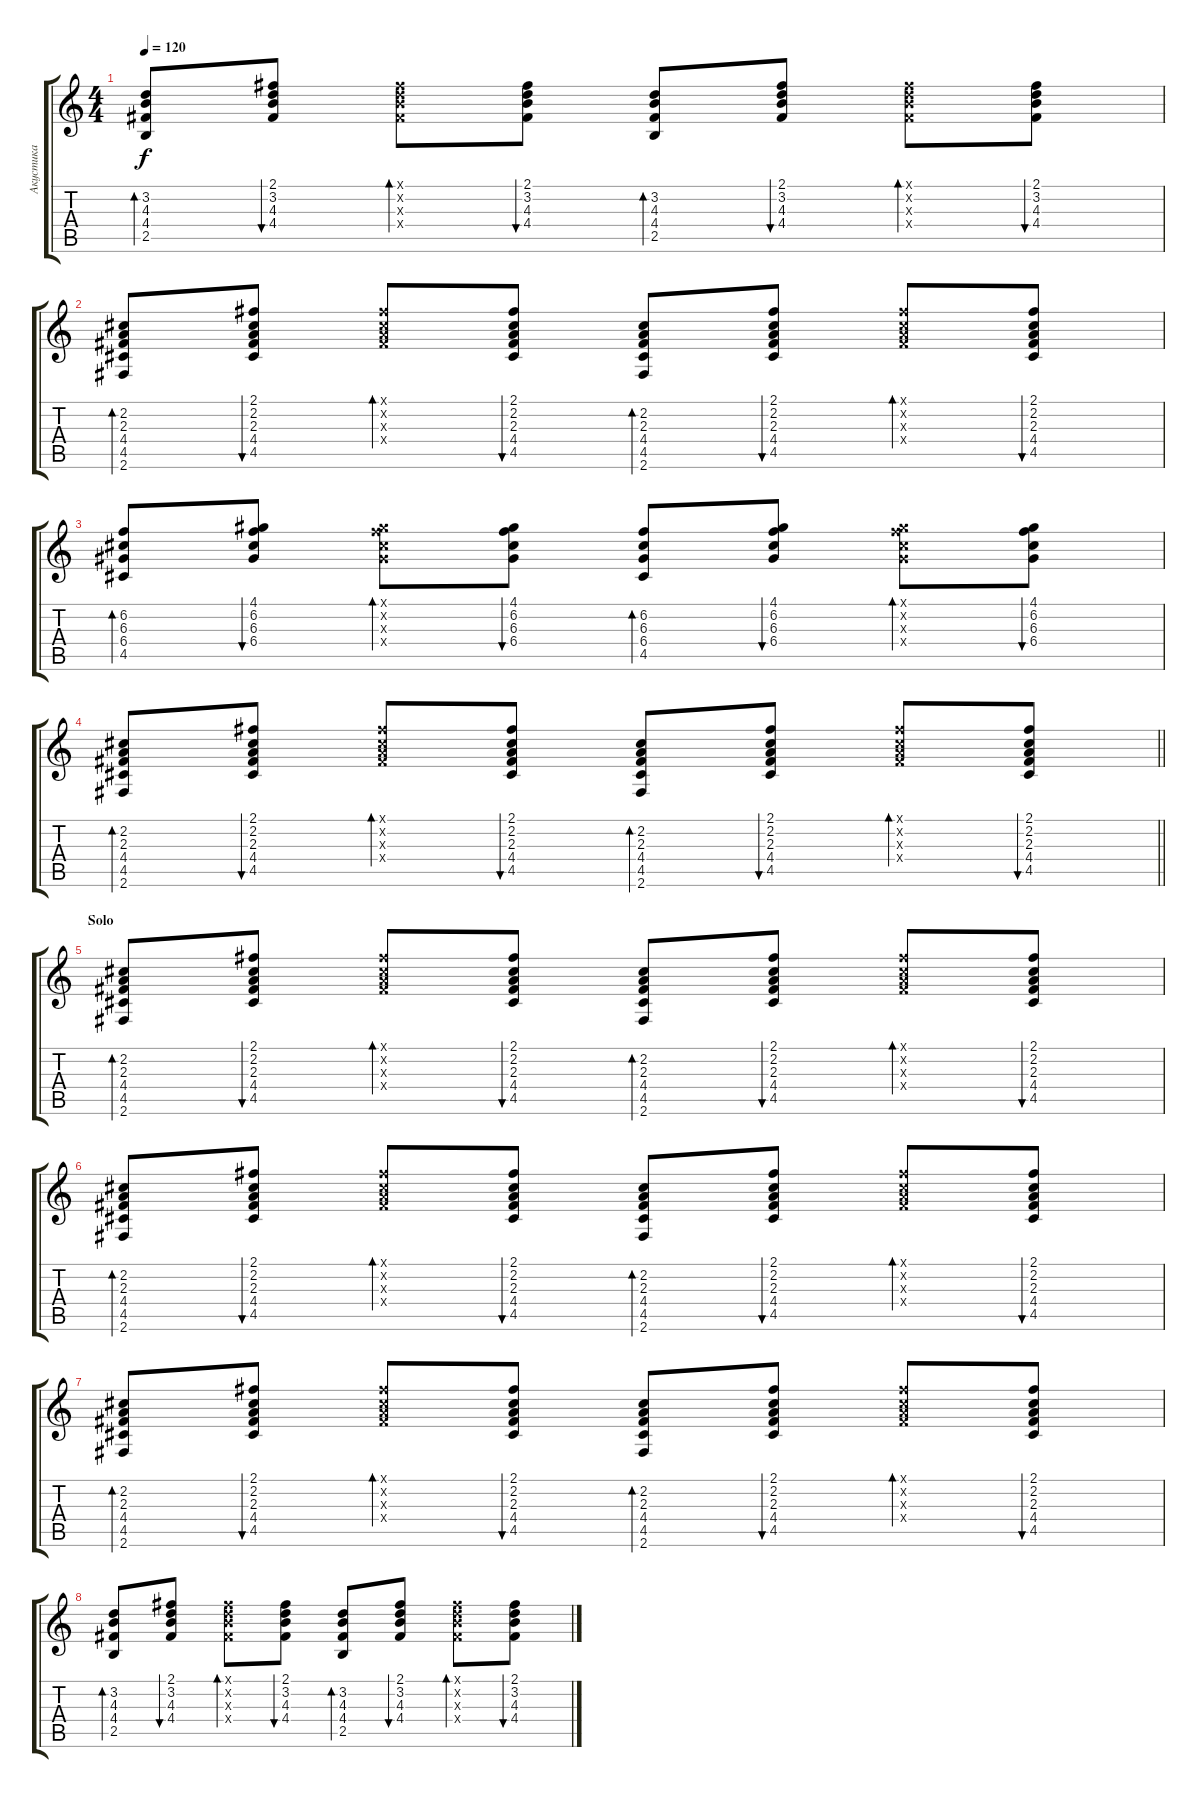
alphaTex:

\track ("Акустика" "Акустика") {instrument acousticguitarsteel}
\staff {score tabs}
\tuning (E4 B3 G3 D3 A2 E2) {hide}
\ts (4 4)
\tempo 120
\clef g2
\ks c
(3.2 4.3 4.4 2.5).8{bd 120 dy f} (2.1 3.2 4.3 4.4).8{bu 120} (2.1{x} 3.2{x} 4.3{x} 4.4{x}).8{bd 120} (2.1 3.2 4.3 4.4).8{bu 120} (3.2 4.3 4.4 2.5).8{bd 120} (2.1 3.2 4.3 4.4).8{bu 120} (2.1{x} 3.2{x} 4.3{x} 4.4{x}).8{bd 120} (2.1 3.2 4.3 4.4).8{bu 120} |
(2.2 2.3 4.4 4.5 2.6).8{bd 120} (2.1 2.2 2.3 4.4 4.5).8{bu 120} (2.1{x} 2.2{x} 2.3{x} 4.4{x}).8{bd 120} (2.1 2.2 2.3 4.4 4.5).8{bu 120} (2.2 2.3 4.4 4.5 2.6).8{bd 120} (2.1 2.2 2.3 4.4 4.5).8{bu 120} (2.1{x} 2.2{x} 2.3{x} 4.4{x}).8{bd 120} (2.1 2.2 2.3 4.4 4.5).8{bu 120} |
(6.2 6.3 6.4 4.5).8{bd 120} (4.1 6.2 6.3 6.4).8{bu 120} (4.1{x} 6.2{x} 6.3{x} 6.4{x}).8{bd 120} (4.1 6.2 6.3 6.4).8{bu 120} (6.2 6.3 6.4 4.5).8{bd 120} (4.1 6.2 6.3 6.4).8{bu 120} (4.1{x} 6.2{x} 6.3{x} 6.4{x}).8{bd 120} (4.1 6.2 6.3 6.4).8{bu 120} |
\barLineRight lightlight
(2.2 2.3 4.4 4.5 2.6).8{bd 120} (2.1 2.2 2.3 4.4 4.5).8{bu 120} (2.1{x} 2.2{x} 2.3{x} 4.4{x}).8{bd 120} (2.1 2.2 2.3 4.4 4.5).8{bu 120} (2.2 2.3 4.4 4.5 2.6).8{bd 120} (2.1 2.2 2.3 4.4 4.5).8{bu 120} (2.1{x} 2.2{x} 2.3{x} 4.4{x}).8{bd 120} (2.1 2.2 2.3 4.4 4.5).8{bu 120} |
\section ("" "Solo")
(2.2 2.3 4.4 4.5 2.6).8{bd 120} (2.1 2.2 2.3 4.4 4.5).8{bu 120} (2.1{x} 2.2{x} 2.3{x} 4.4{x}).8{bd 120} (2.1 2.2 2.3 4.4 4.5).8{bu 120} (2.2 2.3 4.4 4.5 2.6).8{bd 120} (2.1 2.2 2.3 4.4 4.5).8{bu 120} (2.1{x} 2.2{x} 2.3{x} 4.4{x}).8{bd 120} (2.1 2.2 2.3 4.4 4.5).8{bu 120} |
(2.2 2.3 4.4 4.5 2.6).8{bd 120} (2.1 2.2 2.3 4.4 4.5).8{bu 120} (2.1{x} 2.2{x} 2.3{x} 4.4{x}).8{bd 120} (2.1 2.2 2.3 4.4 4.5).8{bu 120} (2.2 2.3 4.4 4.5 2.6).8{bd 120} (2.1 2.2 2.3 4.4 4.5).8{bu 120} (2.1{x} 2.2{x} 2.3{x} 4.4{x}).8{bd 120} (2.1 2.2 2.3 4.4 4.5).8{bu 120} |
(2.2 2.3 4.4 4.5 2.6).8{bd 120} (2.1 2.2 2.3 4.4 4.5).8{bu 120} (2.1{x} 2.2{x} 2.3{x} 4.4{x}).8{bd 120} (2.1 2.2 2.3 4.4 4.5).8{bu 120} (2.2 2.3 4.4 4.5 2.6).8{bd 120} (2.1 2.2 2.3 4.4 4.5).8{bu 120} (2.1{x} 2.2{x} 2.3{x} 4.4{x}).8{bd 120} (2.1 2.2 2.3 4.4 4.5).8{bu 120} |
(3.2 4.3 4.4 2.5).8{bd 120} (2.1 3.2 4.3 4.4).8{bu 120} (2.1{x} 3.2{x} 4.3{x} 4.4{x}).8{bd 120} (2.1 3.2 4.3 4.4).8{bu 120} (3.2 4.3 4.4 2.5).8{bd 120} (2.1 3.2 4.3 4.4).8{bu 120} (2.1{x} 3.2{x} 4.3{x} 4.4{x}).8{bd 120} (2.1 3.2 4.3 4.4).8{bu 120}
